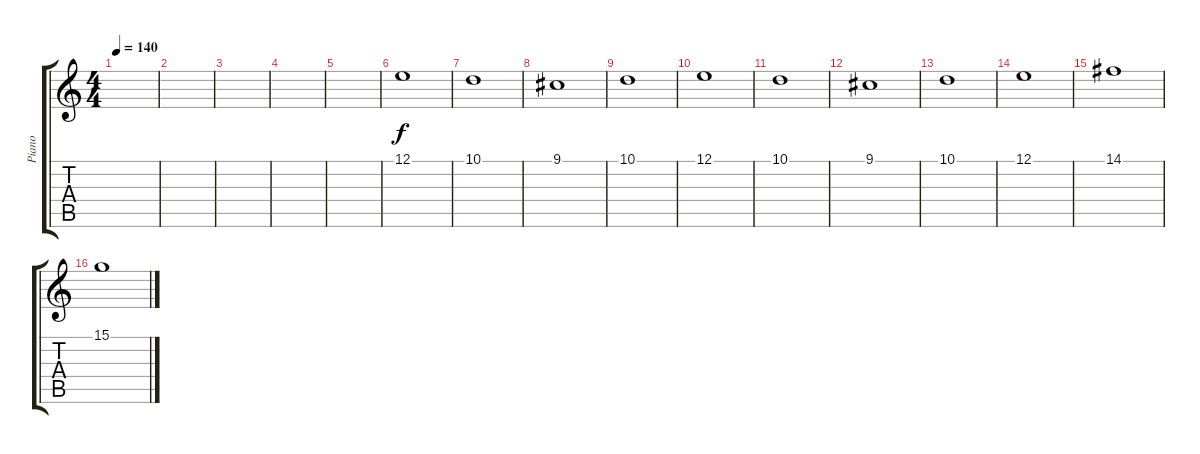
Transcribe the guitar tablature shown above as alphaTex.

\track ("Piano" "Piano") {instrument acousticgrandpiano}
\staff {score tabs}
\tuning (E4 B3 G3 D3 A2 E2) {hide}
\ts (4 4)
\tempo 140
\clef g2
\ks c
|
|
|
|
|
12.1.1 |
10.1.1 |
9.1.1 |
10.1.1 |
12.1.1 |
10.1.1 |
9.1.1 |
10.1.1 |
12.1.1 |
14.1.1 |
15.1.1
